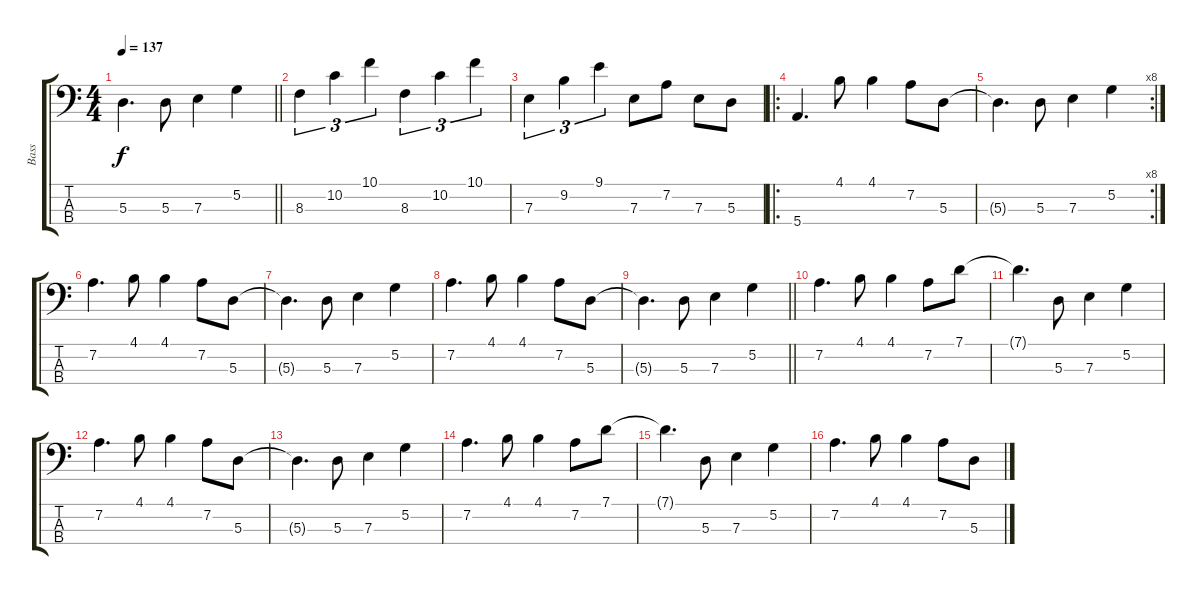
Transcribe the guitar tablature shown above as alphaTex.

\track ("Bass" "Bass") {instrument electricbassfinger}
\staff {score tabs}
\tuning (G2 D2 A1 E1) {hide}
\ts (4 4)
\tempo 137
\clef f4
\barLineRight lightlight
\ks c
5.3{t}.4{d dy f} 5.3.8 7.3.4 5.2.4 |
8.3.4{tu (3 2)} 10.2.4{tu (3 2)} 10.1.4{tu (3 2)} 8.3.4{tu (3 2)} 10.2.4{tu (3 2)} 10.1.4{tu (3 2)} |
7.3.4{tu (3 2)} 9.2.4{tu (3 2)} 9.1.4{tu (3 2)} 7.3.8 7.2.8 7.3.8 5.3.8 |
\ro
5.4.4{d} 4.1.8 4.1.4 7.2.8 5.3.8 |
\rc 8
5.3{t}.4{d} 5.3.8 7.3.4 5.2.4 |
7.2.4{d} 4.1.8 4.1.4 7.2.8 5.3.8 |
5.3{t}.4{d} 5.3.8 7.3.4 5.2.4 |
7.2.4{d} 4.1.8 4.1.4 7.2.8 5.3.8 |
\barLineRight lightlight
5.3{t}.4{d} 5.3.8 7.3.4 5.2.4 |
7.2.4{d} 4.1.8 4.1.4 7.2.8 7.1.8 |
7.1{t}.4{d} 5.3.8 7.3.4 5.2.4 |
7.2.4{d} 4.1.8 4.1.4 7.2.8 5.3.8 |
5.3{t}.4{d} 5.3.8 7.3.4 5.2.4 |
7.2.4{d} 4.1.8 4.1.4 7.2.8 7.1.8 |
7.1{t}.4{d} 5.3.8 7.3.4 5.2.4 |
7.2.4{d} 4.1.8 4.1.4 7.2.8 5.3.8
